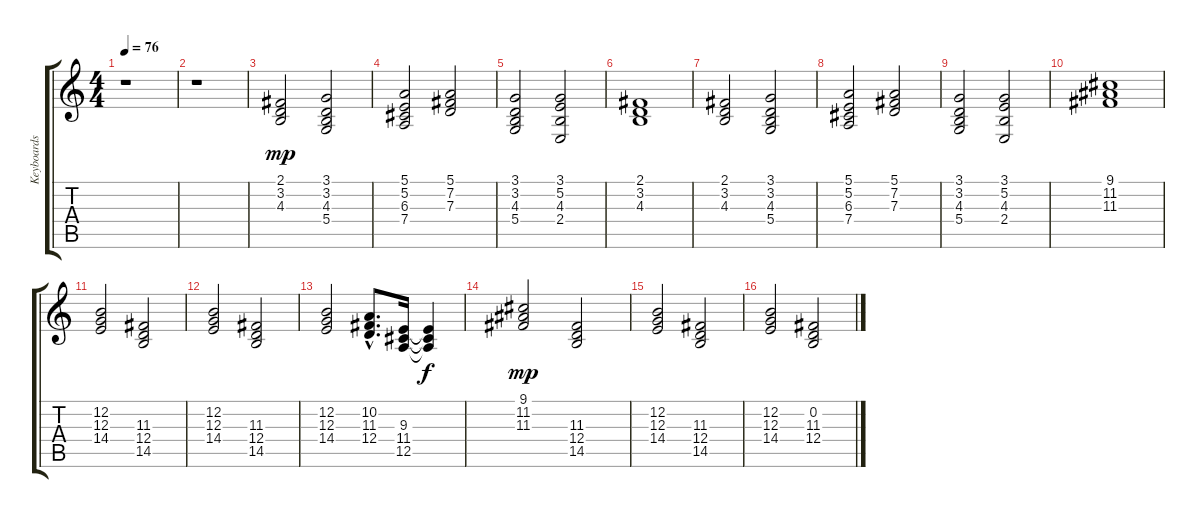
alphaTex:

\track ("Keyboards II" "Keyboards ") {instrument stringensemble1}
\staff {score tabs}
\tuning (E4 B3 G3 D3 A2 E2) {hide}
\ts (4 4)
\tempo 76
\clef g2
\ks c
r.1{dy f} |
r.1 |
(2.1 3.2 4.3).2{dy mp} (3.1 3.2 4.3 5.4).2 |
(5.1 5.2 6.3 7.4).2 (5.1 7.2 7.3).2 |
(3.1 3.2 4.3 5.4).2 (3.1 5.2 4.3 2.4).2 |
(2.1 3.2 4.3).1 |
(2.1 3.2 4.3).2 (3.1 3.2 4.3 5.4).2 |
(5.1 5.2 6.3 7.4).2 (5.1 7.2 7.3).2 |
(3.1 3.2 4.3 5.4).2 (3.1 5.2 4.3 2.4).2 |
(9.1 11.2 11.3).1 |
(12.2 12.3 14.4).2 (11.3 12.4 14.5).2 |
(12.2 12.3 14.4).2 (11.3 12.4 14.5).2 |
(12.2 12.3 14.4).2 (10.2{hac} 11.3{hac} 12.4{hac}).8{d} (9.3 11.4 12.5).16 (9.3{t} 11.4{t} 12.5{t}).4{dy f} |
(9.1 11.2 11.3).2{dy mp} (11.3 12.4 14.5).2 |
(12.2 12.3 14.4).2 (11.3 12.4 14.5).2 |
(12.2 12.3 14.4).2 (0.2 11.3 12.4).2
